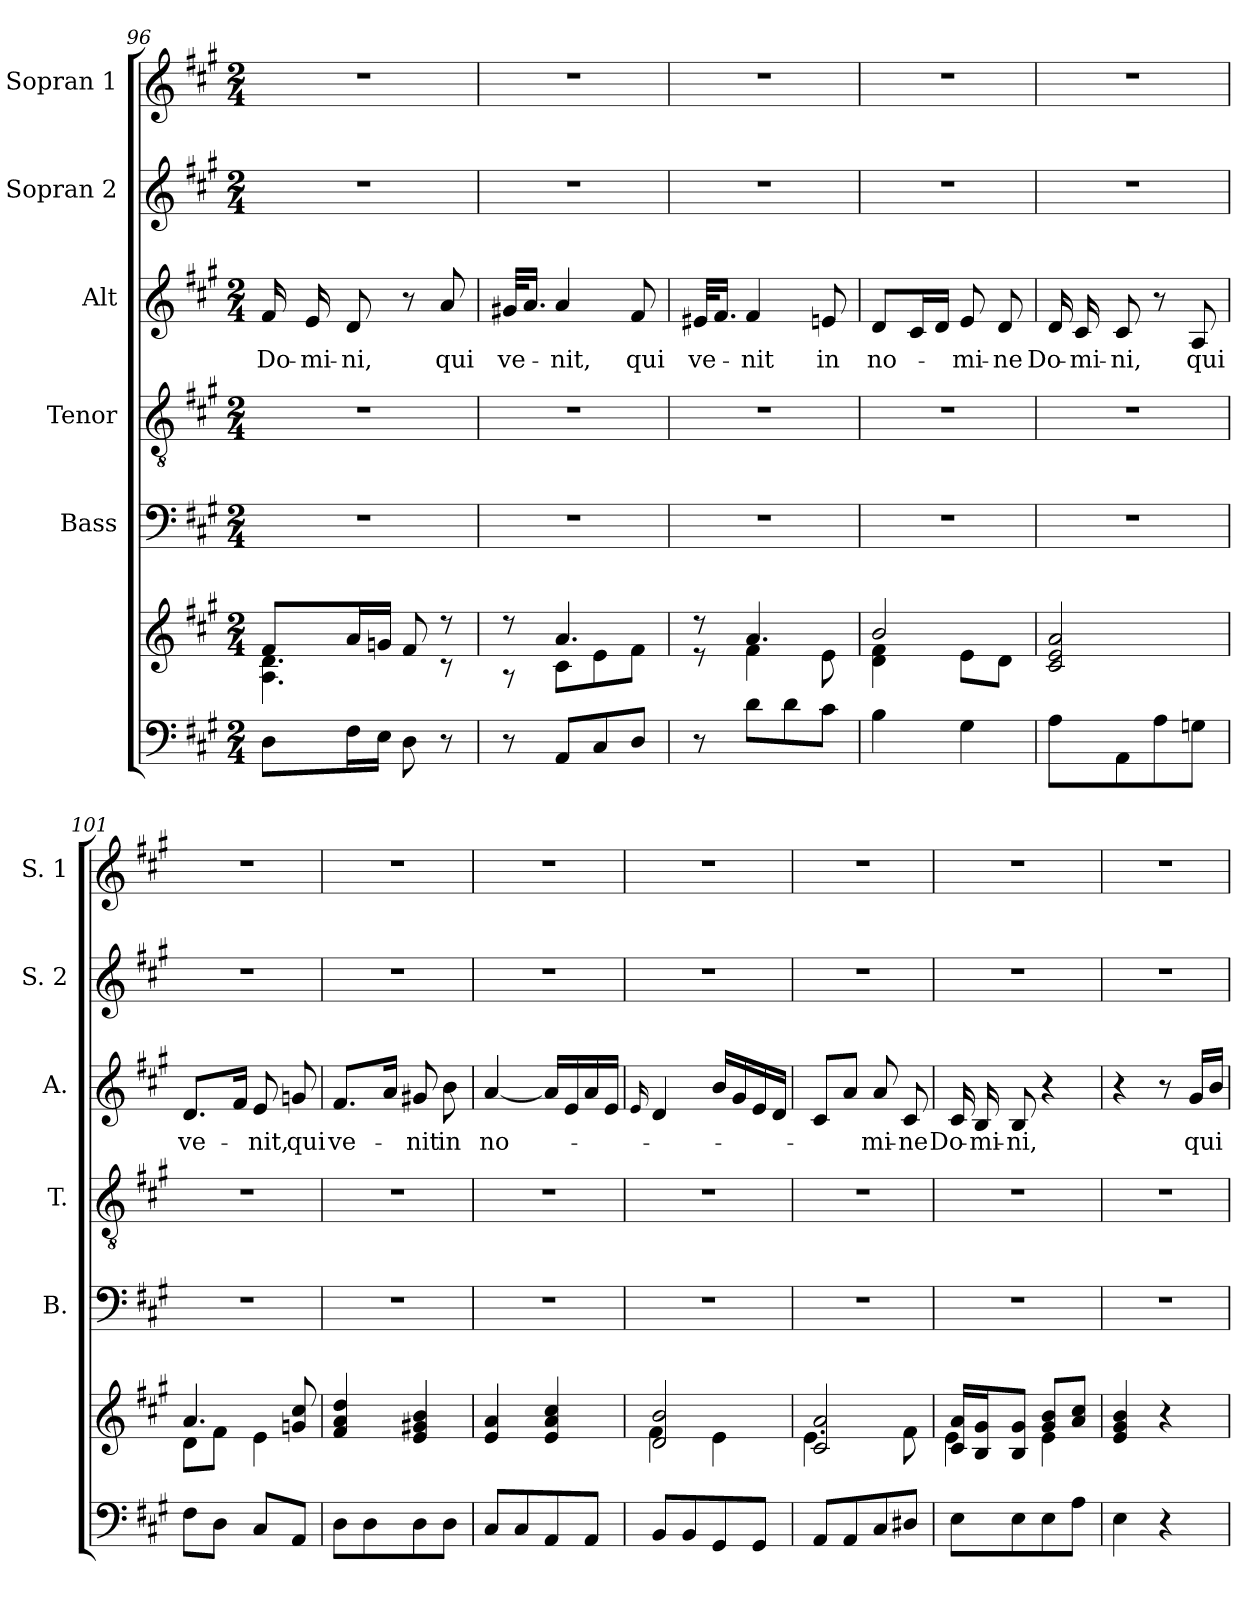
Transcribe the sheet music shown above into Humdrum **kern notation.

**kern	**kern	**kern	**kern	**kern	**text	**kern	**kern
*part6	*part6	*part5	*part4	*part3	*part3	*part2	*part1
*staff7	*staff6	*staff5	*staff4	*staff3	*staff3	*staff2	*staff1
*	*	*I"Bass	*I"Tenor	*I"Alt	*	*I"Sopran 2	*I"Sopran 1
*	*	*I'B.	*I'T.	*I'A.	*	*I'S. 2	*I'S. 1
*clefF4	*clefG2	*clefF4	*clefGv2	*clefG2	*	*clefG2	*clefG2
*k[f#c#g#]	*k[f#c#g#]	*k[f#c#g#]	*k[f#c#g#]	*k[f#c#g#]	*	*k[f#c#g#]	*k[f#c#g#]
*A:	*A:	*A:	*A:	*A:	*	*A:	*A:
*M2/4	*M2/4	*M2/4	*M2/4	*M2/4	*	*M2/4	*M2/4
=96	=96	=96	=96	=96	=96	=96	=96
*	*^	*	*	*	*	*	*
!	!	!	!	!	!	!LO:LY:b	!	!
8D\L	8f#/L	4.A\ 4.d\	2r	2r	16f#/	Do-	2r	2r
!	!	!	!	!	!	!LO:LY:b	!	!
.	.	.	.	.	16e/	-mi-	.	.
!	!	!	!	!	!	!LO:LY:b	!	!
16F#\L	16a/L	.	.	.	8d/	-ni,	.	.
16E\JJ	16gn/JJ	.	.	.	.	.	.	.
8D\	8f#/	.	.	.	8r	.	.	.
!	!	!	!	!	!	!LO:LY:b	!	!
8r	8r	8r	.	.	8a/	qui	.	.
=97	=97	=97	=97	=97	=97	=97	=97	=97
!	!	!	!	!	!	!LO:LY:b	!	!
8r	8r	8r	2r	2r	32g#X/KLL	ve-	2r	2r
.	.	.	.	.	16.a/JJ	.	.	.
!	!	!	!	!	!	!LO:LY:b	!	!
8AA/L	4.a/	8c#\L	.	.	4a/	-nit,	.	.
8C#/	.	8e\	.	.	.	.	.	.
!	!	!	!	!	!	!LO:LY:b	!	!
8D/J	.	8f#\J	.	.	8f#/	qui	.	.
=98	=98	=98	=98	=98	=98	=98	=98	=98
!	!	!	!	!	!	!LO:LY:b	!	!
8r	8r	8r	2r	2r	32e#X/KLL	ve-	2r	2r
.	.	.	.	.	16.f#/JJ	.	.	.
!	!	!	!	!	!	!LO:LY:b	!	!
8d\L	4.a/	4f#\	.	.	4f#/	-nit	.	.
8d\	.	.	.	.	.	.	.	.
!	!	!	!	!	!	!LO:LY:b	!	!
8c#\J	.	8e\	.	.	8en/	in	.	.
=99	=99	=99	=99	=99	=99	=99	=99	=99
!	!	!	!	!	!	!LO:LY:b	!	!
4B\	2b/	4d\ 4f#\	2r	2r	8d/L	no-	2r	2r
.	.	.	.	.	16c#/L	.	.	.
.	.	.	.	.	16d/JJ	.	.	.
!	!	!	!	!	!	!LO:LY:b	!	!
4G#\	.	8e\L	.	.	8e/	-mi-	.	.
!	!	!	!	!	!	!LO:LY:b	!	!
.	.	8d\J	.	.	8d/	-ne	.	.
=100	=100	=100	=100	=100	=100	=100	=100	=100
!	!	!	!	!	!	!LO:LY:b	!	!
*	*v	*v	*	*	*	*	*	*
8A\L	2c#/ 2e/ 2a/	2r	2r	16d/	Do-	2r	2r
!	!	!	!	!	!LO:LY:b	!	!
.	.	.	.	16c#/	-mi-	.	.
!	!	!	!	!	!LO:LY:b	!	!
8AA\	.	.	.	8c#/	-ni,	.	.
8A\	.	.	.	8r	.	.	.
!	!	!	!	!	!LO:LY:b	!	!
8Gn\J	.	.	.	8A/	qui	.	.
!!LO:PB:g=z
=101	=101	=101	=101	=101	=101	=101	=101
*	*^	*	*	*	*	*	*
!	!	!	!	!	!	!LO:LY:b	!	!
8F#\L	4.a/	8d\L	2r	2r	8.d/L	ve-	2r	2r
8D\J	.	8f#\J	.	.	.	.	.	.
.	.	.	.	.	16f#/Jk	.	.	.
!	!	!	!	!	!	!LO:LY:b	!	!
8C#/L	.	4e\	.	.	8e/	-nit,	.	.
!	!	!	!	!	!	!LO:LY:b	!	!
8AA/J	8gn/ 8cc#/	.	.	.	8gn/	qui	.	.
*	*v	*v	*	*	*	*	*	*
=102	=102	=102	=102	=102	=102	=102	=102
!	!	!	!	!	!LO:LY:b	!	!
8D\L	4f#/ 4a/ 4dd/	2r	2r	8.f#/L	ve-	2r	2r
8D\	.	.	.	.	.	.	.
.	.	.	.	16a/Jk	.	.	.
!	!	!	!	!	!LO:LY:b	!	!
8D\	4e/ 4g#X/ 4b/	.	.	8g#X/	-nit	.	.
!	!	!	!	!	!LO:LY:b	!	!
8D\J	.	.	.	8b\	in	.	.
=103	=103	=103	=103	=103	=103	=103	=103
!	!	!	!	!	!LO:LY:b	!	!
8C#/L	4e/ 4a/	2r	2r	[4a/	no-	2r	2r
8C#/	.	.	.	.	.	.	.
8AA/	4e/ 4a/ 4cc#/	.	.	16a/LL]	.	.	.
.	.	.	.	16e/	.	.	.
8AA/J	.	.	.	16a/	.	.	.
.	.	.	.	16e/JJ	.	.	.
=104	=104	=104	=104	=104	=104	=104	=104
.	.	.	.	16qqe/	.	.	.
*	*^	*	*	*	*	*	*
8BB/L	2d/ 2b/	4f#\	2r	2r	4d/	.	2r	2r
8BB/	.	.	.	.	.	.	.	.
8GG#/	.	4e\	.	.	16b/LL	.	.	.
.	.	.	.	.	16g#/	.	.	.
8GG#/J	.	.	.	.	16e/	.	.	.
.	.	.	.	.	16d/JJ	.	.	.
=105	=105	=105	=105	=105	=105	=105	=105	=105
8AA/L	2c#/ 2a/	4.e\	2r	2r	8c#/L	.	2r	2r
8AA/	.	.	.	.	8a/J	.	.	.
!	!	!	!	!	!	!LO:LY:b	!	!
8C#/	.	.	.	.	8a/	-mi-	.	.
!	!	!	!	!	!	!LO:LY:b	!	!
8D#X/J	.	8f#\	.	.	8c#/	-ne	.	.
=106	=106	=106	=106	=106	=106	=106	=106	=106
!	!	!	!	!	!	!LO:LY:b	!	!
8E\L	16c#/ 16a/LL	4e\	2r	2r	16c#/	Do-	2r	2r
!	!	!	!	!	!	!LO:LY:b	!	!
.	16B/ 16g#/J	.	.	.	16B/	-mi-	.	.
!	!	!	!	!	!	!LO:LY:b	!	!
8E\	8B/ 8g#/J	.	.	.	8B/	-ni,	.	.
8E\	8g#/ 8b/L	4e\	.	.	4r	.	.	.
8A\J	8a/ 8cc#/J	.	.	.	.	.	.	.
*	*v	*v	*	*	*	*	*	*
=107	=107	=107	=107	=107	=107	=107	=107
4E\	4e/ 4g#/ 4b/	2r	2r	4r	.	2r	2r
4r	4r	.	.	8r	.	.	.
!	!	!	!	!	!LO:LY:b	!	!
.	.	.	.	16g#/LL	qui	.	.
.	.	.	.	16b/JJ	.	.	.
=	=	=	=	=	=	=	=
*-	*-	*-	*-	*-	*-	*-	*-
